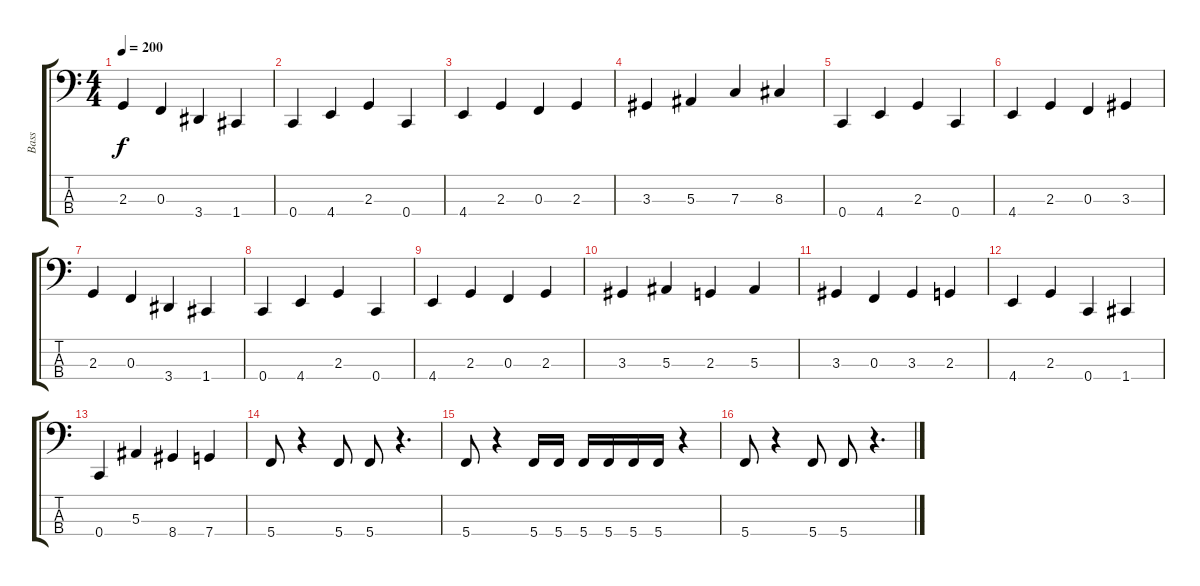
\track ("Bass" "Bass") {instrument electricbassfinger}
\staff {score tabs}
\tuning (Eb2 Bb1 F1 C1) {hide}
\ts (4 4)
\tempo 200
\clef f4
\ks c
2.3.4{dy f} 0.3.4 3.4.4 1.4.4 |
0.4.4 4.4.4 2.3.4 0.4.4 |
4.4.4 2.3.4 0.3.4 2.3.4 |
3.3.4 5.3.4 7.3.4 8.3.4 |
0.4.4 4.4.4 2.3.4 0.4.4 |
4.4.4 2.3.4 0.3.4 3.3.4 |
2.3.4 0.3.4 3.4.4 1.4.4 |
0.4.4 4.4.4 2.3.4 0.4.4 |
4.4.4 2.3.4 0.3.4 2.3.4 |
3.3.4 5.3.4 2.3.4 5.3.4 |
3.3.4 0.3.4 3.3.4 2.3.4 |
4.4.4 2.3.4 0.4.4 1.4.4 |
0.4.4 5.3.4 8.4.4 7.4.4 |
5.4.8 r.4 5.4.8 5.4.8 r.4{d} |
5.4.8 r.4 5.4.16 5.4.16 5.4.16 5.4.16 5.4.16 5.4.16 r.4 |
5.4.8 r.4 5.4.8 5.4.8 r.4{d}
